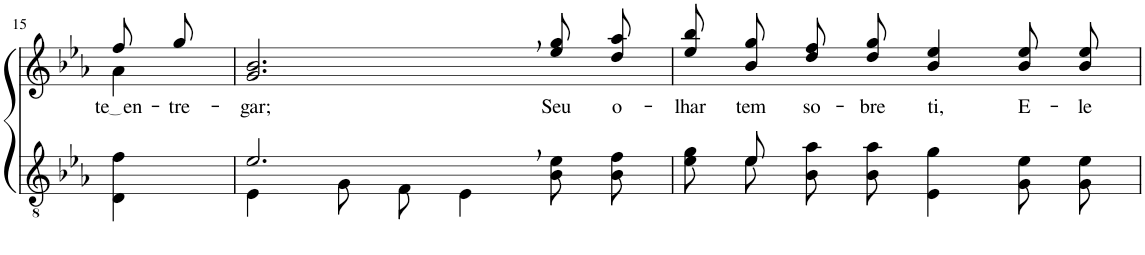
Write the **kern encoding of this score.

**kern	**kern	**text
*part2	*part1	*part1
*staff2	*staff1	*staff1
*I"Parte III e IV	*I"Parte I e II	*
!!LO:PB:g=z
*clefGv2	*clefG2	*
*Trd4c7	*Trd4c7	*
*k[b-e-a-]	*k[b-e-a-]	*
*M4/4	*M4/4	*
=15	=15	=15
*	*^	*
!	!	!	!LO:LY:b
4D\ 4f\	8ff/L	4a-\	te en
!	!	!	!LO:LY:b
.	8gg/J	.	tre-
*	*v	*v	*
=16	=16	=16
*^	*	*
!	!	!	!LO:LY:b
2.e-,/	4E-\	2.g/, 2.b-/,	-gar;
.	8G\L	.	.
.	8F\J	.	.
.	4E-\	.	.
!	!	!	!LO:LY:b
4ryy	8B-\ 8e-\L	8ee-\ 8gg\L	Seu
!	!	!	!LO:LY:b
.	8B-\ 8f\J	8dd\ 8aa-\J	o-
=17	=17	=17	=17
!	!	!	!LO:LY:b
8ryy	8e-\ 8g\L	8ee-\ 8bb-\L	-lhar
!	!	!	!LO:LY:b
8e-/	8e-\J	8b-\ 8gg\J	tem
!	!	!	!LO:LY:b
2.ryy	8B-\ 8a-\L	8dd\ 8ff\L	so-
!	!	!	!LO:LY:b
.	8B-\ 8a-\J	8dd\ 8gg\J	-bre
!	!	!	!LO:LY:b
.	4E-\ 4g\	4b-/ 4ee-/	ti,
!	!	!	!LO:LY:b
.	8G\ 8e-\L	8b-\ 8ee-\L	E-
!	!	!	!LO:LY:b
.	8G\ 8e-\J	8b-\ 8ee-\J	-le
*v	*v	*	*
=	=	=
*-	*-	*-
